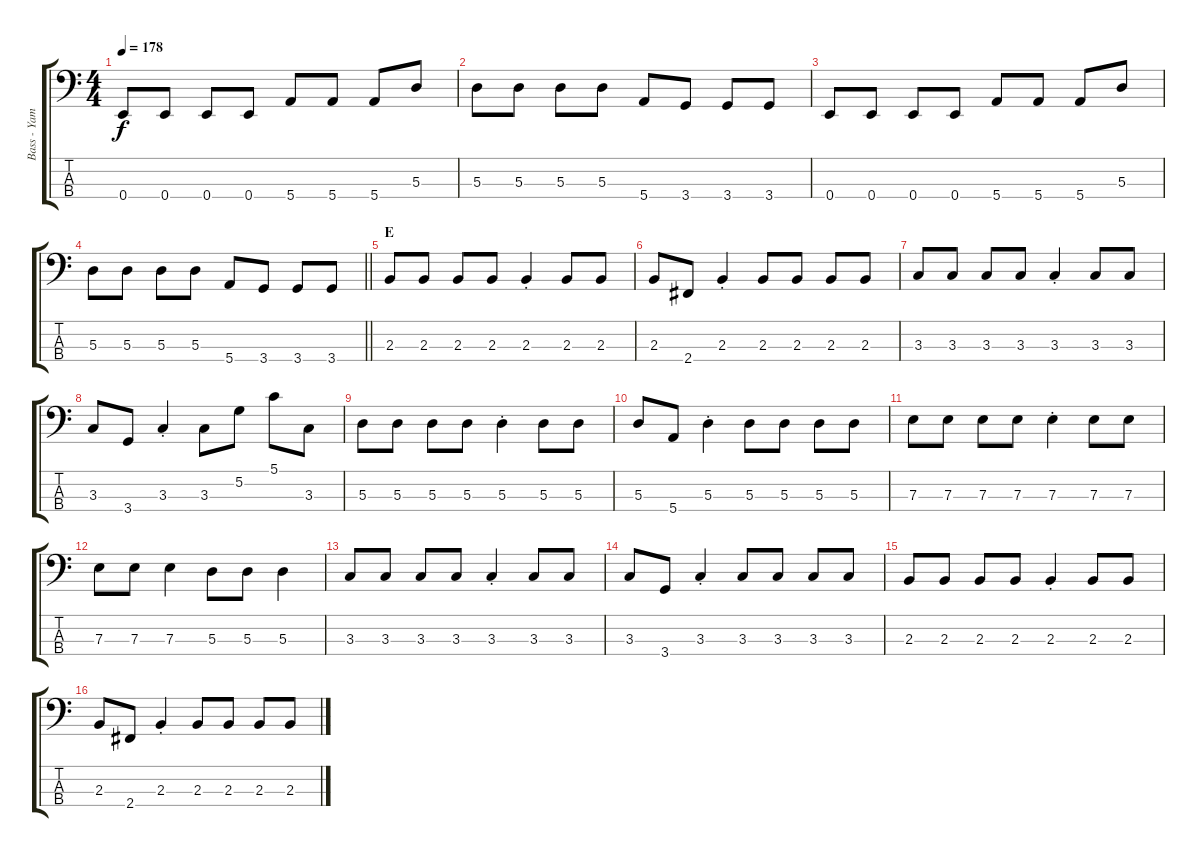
\track ("Bass - Yamada" "Bass - Yam") {instrument electricbasspick}
\staff {score tabs}
\tuning (G2 D2 A1 E1) {hide}
\ts (4 4)
\tempo 178
\clef f4
\ks c
0.4.8{dy f} 0.4.8 0.4.8 0.4.8 5.4.8 5.4.8 5.4.8 5.3.8 |
5.3.8 5.3.8 5.3.8 5.3.8 5.4.8 3.4.8 3.4.8 3.4.8 |
0.4.8 0.4.8 0.4.8 0.4.8 5.4.8 5.4.8 5.4.8 5.3.8 |
\barLineRight lightlight
5.3.8 5.3.8 5.3.8 5.3.8 5.4.8 3.4.8 3.4.8 3.4.8 |
\section ("" "E")
2.3.8 2.3.8 2.3.8 2.3.8 2.3{st}.4 2.3.8 2.3.8 |
2.3.8 2.4.8 2.3{st}.4 2.3.8 2.3.8 2.3.8 2.3.8 |
3.3.8 3.3.8 3.3.8 3.3.8 3.3{st}.4 3.3.8 3.3.8 |
3.3.8 3.4.8 3.3{st}.4 3.3.8 5.2.8 5.1.8 3.3.8 |
5.3.8 5.3.8 5.3.8 5.3.8 5.3{st}.4 5.3.8 5.3.8 |
5.3.8 5.4.8 5.3{st}.4 5.3.8 5.3.8 5.3.8 5.3.8 |
7.3.8 7.3.8 7.3.8 7.3.8 7.3{st}.4 7.3.8 7.3.8 |
7.3.8 7.3.8 7.3.4 5.3.8 5.3.8 5.3.4 |
3.3.8 3.3.8 3.3.8 3.3.8 3.3{st}.4 3.3.8 3.3.8 |
3.3.8 3.4.8 3.3{st}.4 3.3.8 3.3.8 3.3.8 3.3.8 |
2.3.8 2.3.8 2.3.8 2.3.8 2.3{st}.4 2.3.8 2.3.8 |
2.3.8 2.4.8 2.3{st}.4 2.3.8 2.3.8 2.3.8 2.3.8
